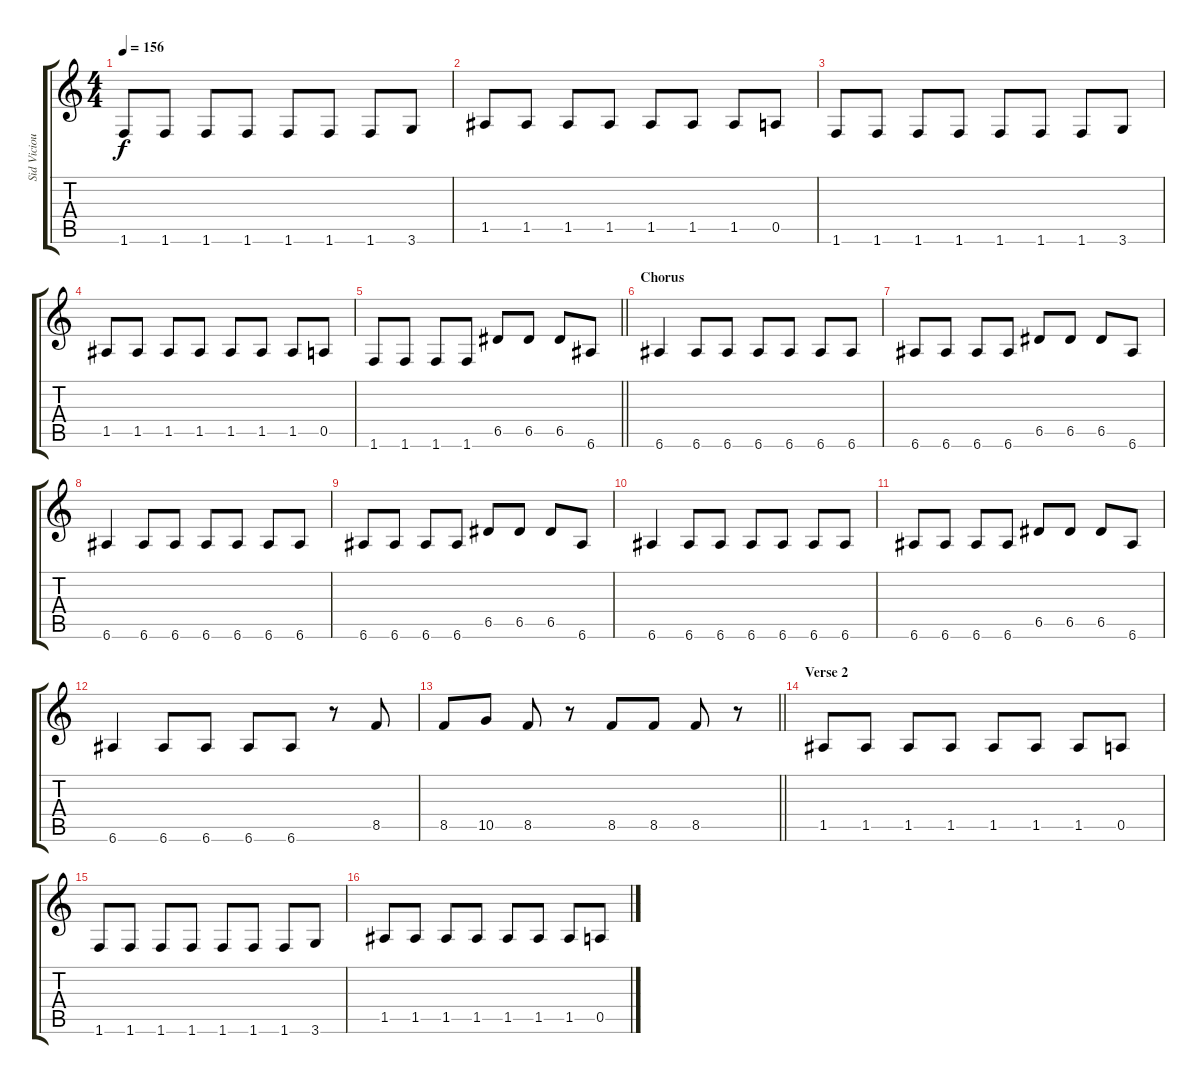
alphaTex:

\track ("Sid Vicious" "Sid Viciou") {instrument electricbassfinger}
\staff {score tabs}
\tuning (E4 B3 G3 D3 A2 E2) {hide}
\ts (4 4)
\tempo 156
\clef g2
\ks c
1.6.8{dy f} 1.6.8 1.6.8 1.6.8 1.6.8 1.6.8 1.6.8 3.6.8 |
1.5.8 1.5.8 1.5.8 1.5.8 1.5.8 1.5.8 1.5.8 0.5.8 |
1.6.8 1.6.8 1.6.8 1.6.8 1.6.8 1.6.8 1.6.8 3.6.8 |
1.5.8 1.5.8 1.5.8 1.5.8 1.5.8 1.5.8 1.5.8 0.5.8 |
\barLineRight lightlight
1.6.8 1.6.8 1.6.8 1.6.8 6.5.8 6.5.8 6.5.8 6.6.8 |
\section ("" "Chorus")
6.6.4 6.6.8 6.6.8 6.6.8 6.6.8 6.6.8 6.6.8 |
6.6.8 6.6.8 6.6.8 6.6.8 6.5.8 6.5.8 6.5.8 6.6.8 |
6.6.4 6.6.8 6.6.8 6.6.8 6.6.8 6.6.8 6.6.8 |
6.6.8 6.6.8 6.6.8 6.6.8 6.5.8 6.5.8 6.5.8 6.6.8 |
6.6.4 6.6.8 6.6.8 6.6.8 6.6.8 6.6.8 6.6.8 |
6.6.8 6.6.8 6.6.8 6.6.8 6.5.8 6.5.8 6.5.8 6.6.8 |
6.6.4 6.6.8 6.6.8 6.6.8 6.6.8 r.8 8.5.8 |
\barLineRight lightlight
8.5.8 10.5.8 8.5.8 r.8 8.5.8 8.5.8 8.5.8 r.8 |
\section ("" "Verse 2")
1.5.8 1.5.8 1.5.8 1.5.8 1.5.8 1.5.8 1.5.8 0.5.8 |
1.6.8 1.6.8 1.6.8 1.6.8 1.6.8 1.6.8 1.6.8 3.6.8 |
1.5.8 1.5.8 1.5.8 1.5.8 1.5.8 1.5.8 1.5.8 0.5.8
